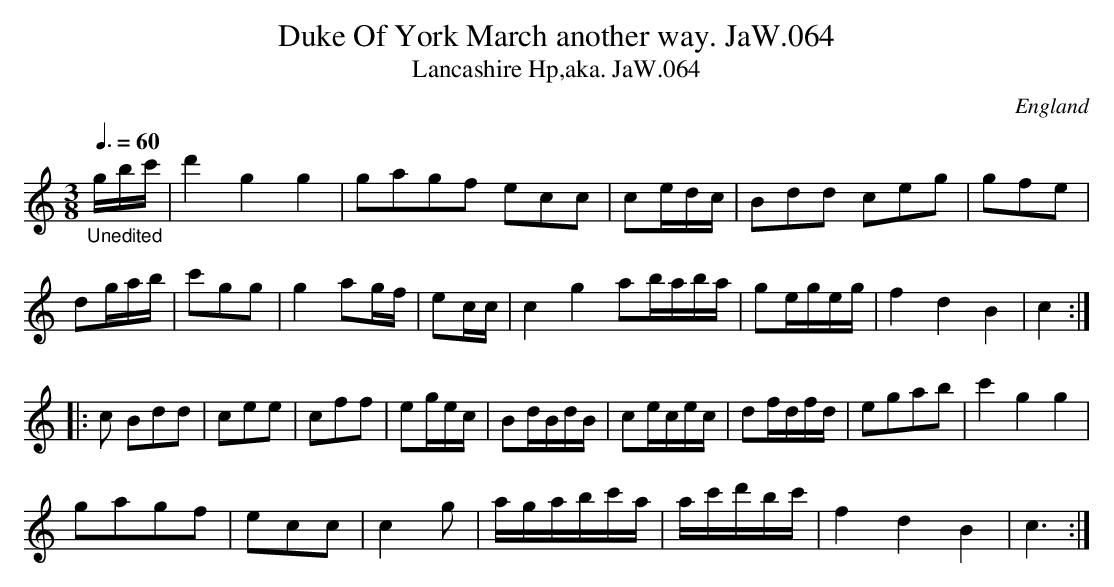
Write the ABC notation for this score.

X:1
T:Duke Of York March another way. JaW.064
T:Lancashire Hp,aka. JaW.064
M:3/8
L:1/8
Q:3/8=60
O:England
K:C major
"_Unedited"g/b/c'/|d'2g2g2|gagf ecc|ce/d/c/|Bdd ceg|gfe|!
dg/a/b/|c'gg|g2ag/f/|ec/c/|c2g2 ab/a/b/a/|ge/g/e/g/|f2d2B2|c2:|!
|:c Bdd|cee|cff|eg/e/c/|Bd/B/d/B/|ce/c/e/c/|df/d/f/d/|egab|c'2g2g2|!
gagf|ecc|c2g|a/g/a/b/c'/a/|a/c'/d'/b/c'/|f2d2B2|c3:|
